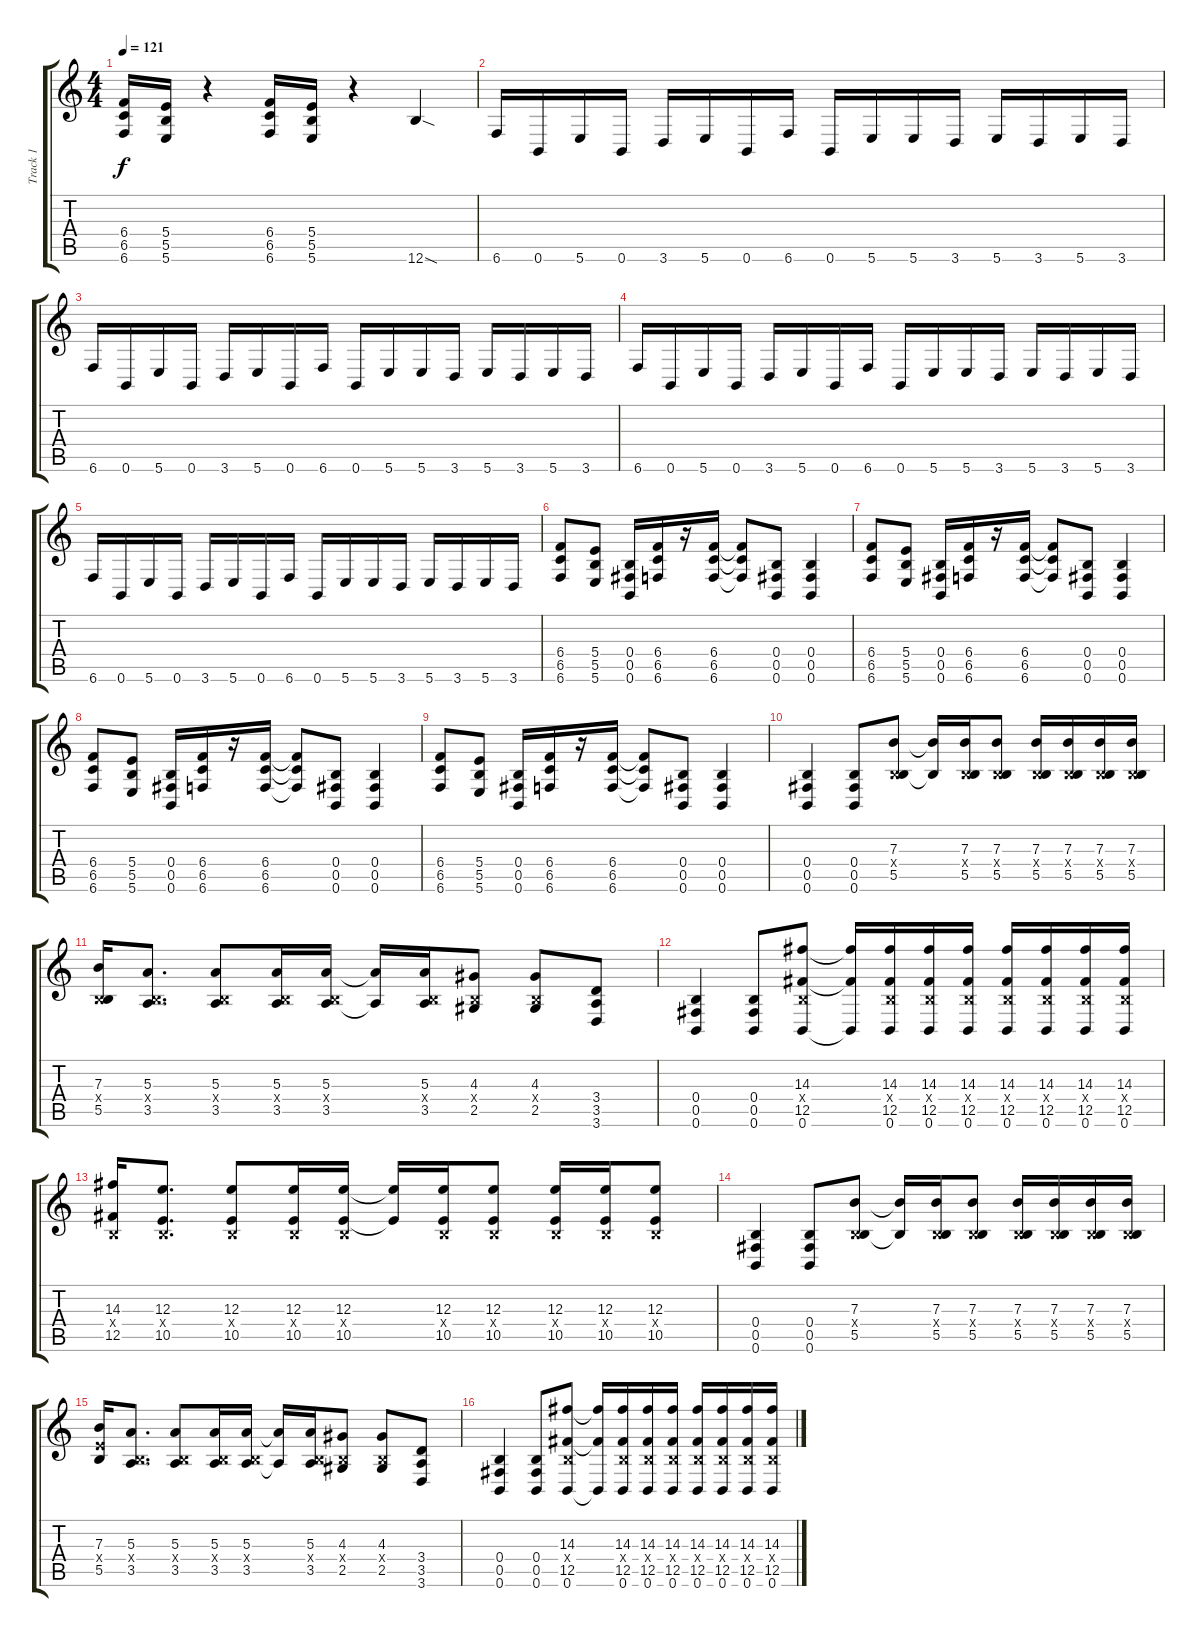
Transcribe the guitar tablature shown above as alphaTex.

\track ("Track 1" "Track 1") {instrument distortionguitar}
\staff {score tabs}
\tuning (Db4 Ab3 E3 B2 Gb2 B1) {hide}
\ts (4 4)
\tempo 121
\clef g2
\ks c
(6.4 6.5 6.6).16{dy f} (5.4 5.5 5.6).16 r.4 (6.4 6.5 6.6).16 (5.4 5.5 5.6).16 r.4 12.6{sod}.4 |
6.6.16 0.6.16 5.6.16 0.6.16 3.6.16 5.6.16 0.6.16 6.6.16 0.6.16 5.6.16 5.6.16 3.6.16 5.6.16 3.6.16 5.6.16 3.6.16 |
6.6.16 0.6.16 5.6.16 0.6.16 3.6.16 5.6.16 0.6.16 6.6.16 0.6.16 5.6.16 5.6.16 3.6.16 5.6.16 3.6.16 5.6.16 3.6.16 |
6.6.16 0.6.16 5.6.16 0.6.16 3.6.16 5.6.16 0.6.16 6.6.16 0.6.16 5.6.16 5.6.16 3.6.16 5.6.16 3.6.16 5.6.16 3.6.16 |
6.6.16 0.6.16 5.6.16 0.6.16 3.6.16 5.6.16 0.6.16 6.6.16 0.6.16 5.6.16 5.6.16 3.6.16 5.6.16 3.6.16 5.6.16 3.6.16 |
(6.4 6.5 6.6).8 (5.4 5.5 5.6).8 (0.4 0.5 0.6).16 (6.4 6.5 6.6).16 r.16 (6.4 6.5 6.6).16 (6.4{t} 6.5{t} 6.6{t}).8 (0.4 0.5 0.6).8 (0.4 0.5 0.6).4 |
(6.4 6.5 6.6).8 (5.4 5.5 5.6).8 (0.4 0.5 0.6).16 (6.4 6.5 6.6).16 r.16 (6.4 6.5 6.6).16 (6.4{t} 6.5{t} 6.6{t}).8 (0.4 0.5 0.6).8 (0.4 0.5 0.6).4 |
(6.4 6.5 6.6).8 (5.4 5.5 5.6).8 (0.4 0.5 0.6).16 (6.4 6.5 6.6).16 r.16 (6.4 6.5 6.6).16 (6.4{t} 6.5{t} 6.6{t}).8 (0.4 0.5 0.6).8 (0.4 0.5 0.6).4 |
(6.4 6.5 6.6).8 (5.4 5.5 5.6).8 (0.4 0.5 0.6).16 (6.4 6.5 6.6).16 r.16 (6.4 6.5 6.6).16 (6.4{t} 6.5{t} 6.6{t}).8 (0.4 0.5 0.6).8 (0.4 0.5 0.6).4 |
(0.4 0.5 0.6).4 (0.4 0.5 0.6).8 (7.3 0.4{x} 5.5).8 (7.3{t} 5.5{t}).16 (7.3 0.4{x} 5.5).16 (7.3 0.4{x} 5.5).8 (7.3 0.4{x} 5.5).16 (7.3 0.4{x} 5.5).16 (7.3 0.4{x} 5.5).16 (7.3 0.4{x} 5.5).16 |
(7.3 0.4{x} 5.5).16 (5.3 0.4{x} 3.5).8{d} (5.3 0.4{x} 3.5).8 (5.3 0.4{x} 3.5).16 (5.3 0.4{x} 3.5).16 (5.3{t} 3.5{t}).16 (5.3 0.4{x} 3.5).16 (4.3 0.4{x} 2.5).8 (4.3 0.4{x} 2.5).8 (3.4 3.5 3.6).8 |
(0.4 0.5 0.6).4 (0.4 0.5 0.6).8 (14.3 0.4{x} 12.5 0.6).8 (14.3{t} 12.5{t} 0.6{t}).16 (14.3 0.4{x} 12.5 0.6).16 (14.3 0.4{x} 12.5 0.6).16 (14.3 0.4{x} 12.5 0.6).16 (14.3 0.4{x} 12.5 0.6).16 (14.3 0.4{x} 12.5 0.6).16 (14.3 0.4{x} 12.5 0.6).16 (14.3 0.4{x} 12.5 0.6).16 |
(14.3 0.4{x} 12.5).16 (12.3 0.4{x} 10.5).8{d} (12.3 0.4{x} 10.5).8 (12.3 0.4{x} 10.5).16 (12.3 0.4{x} 10.5).16 (12.3{t} 10.5{t}).16 (12.3 0.4{x} 10.5).16 (12.3 0.4{x} 10.5).8 (12.3 0.4{x} 10.5).16 (12.3 0.4{x} 10.5).16 (12.3 0.4{x} 10.5).8 |
(0.4 0.5 0.6).4 (0.4 0.5 0.6).8 (7.3 0.4{x} 5.5).8 (7.3{t} 5.5{t}).16 (7.3 0.4{x} 5.5).16 (7.3 0.4{x} 5.5).8 (7.3 0.4{x} 5.5).16 (7.3 0.4{x} 5.5).16 (7.3 0.4{x} 5.5).16 (7.3 0.4{x} 5.5).16 |
(7.3 5.4{x} 5.5).16 (5.3 0.4{x} 3.5).8{d} (5.3 0.4{x} 3.5).8 (5.3 0.4{x} 3.5).16 (5.3 0.4{x} 3.5).16 (5.3{t} 3.5{t}).16 (5.3 0.4{x} 3.5).16 (4.3 0.4{x} 2.5).8 (4.3 0.4{x} 2.5).8 (3.4 3.5 3.6).8 |
(0.4 0.5 0.6).4 (0.4 0.5 0.6).8 (14.3 0.4{x} 12.5 0.6).8 (14.3{t} 12.5{t} 0.6{t}).16 (14.3 0.4{x} 12.5 0.6).16 (14.3 0.4{x} 12.5 0.6).16 (14.3 0.4{x} 12.5 0.6).16 (14.3 0.4{x} 12.5 0.6).16 (14.3 0.4{x} 12.5 0.6).16 (14.3 0.4{x} 12.5 0.6).16 (14.3 0.4{x} 12.5 0.6).16
